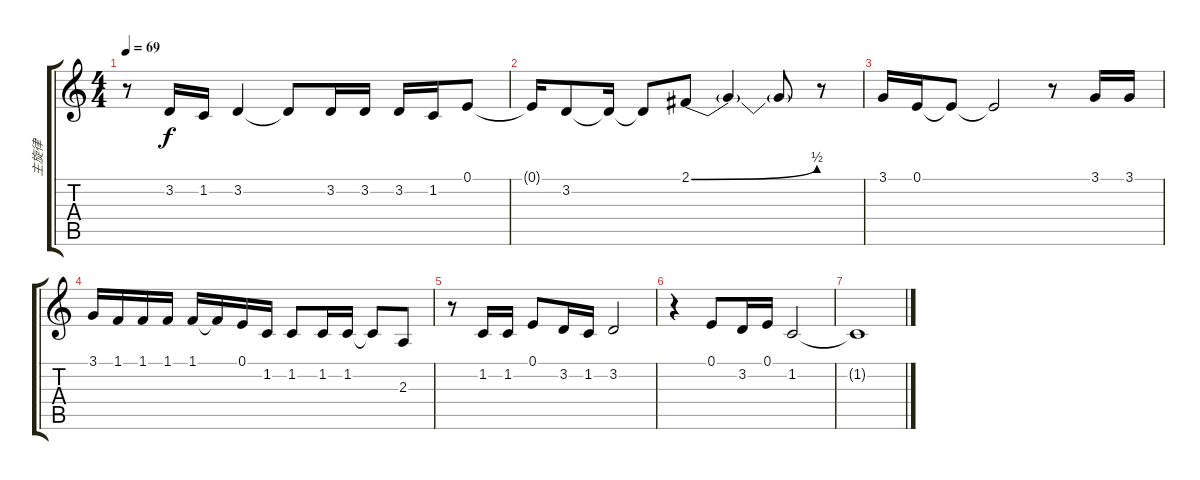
\track ("主旋律" "主旋律") {instrument flute}
\staff {score tabs}
\tuning (E4 B3 G3 D3 A2 E2) {hide}
\ts (4 4)
\tempo 69
\clef g2
\ks c
r.8{dy f} 3.2.16 1.2.16 3.2.4 3.2{t}.8 3.2.16 3.2.16 3.2.16 1.2.16 0.1.8 |
0.1{t}.16 3.2.8 3.2{t}.16 3.2{t}.8 2.1{be (bend 0 0 60 2)}.8 2.1{t}.4 2.1{t}.8 r.8 |
3.1.16 0.1.16 0.1{t}.8 0.1{t}.2 r.8 3.1.16 3.1.16 |
3.1.16 1.1.16 1.1.16 1.1.16 1.1.16 1.1{t}.16 0.1.16 1.2.16 1.2.8 1.2.16 1.2.16 1.2{t}.8 2.3.8 |
r.8 1.2.16 1.2.16 0.1.8 3.2.16 1.2.16 3.2.2 |
r.4 0.1.8 3.2.16 0.1.16 1.2.2 |
1.2{t}.1
